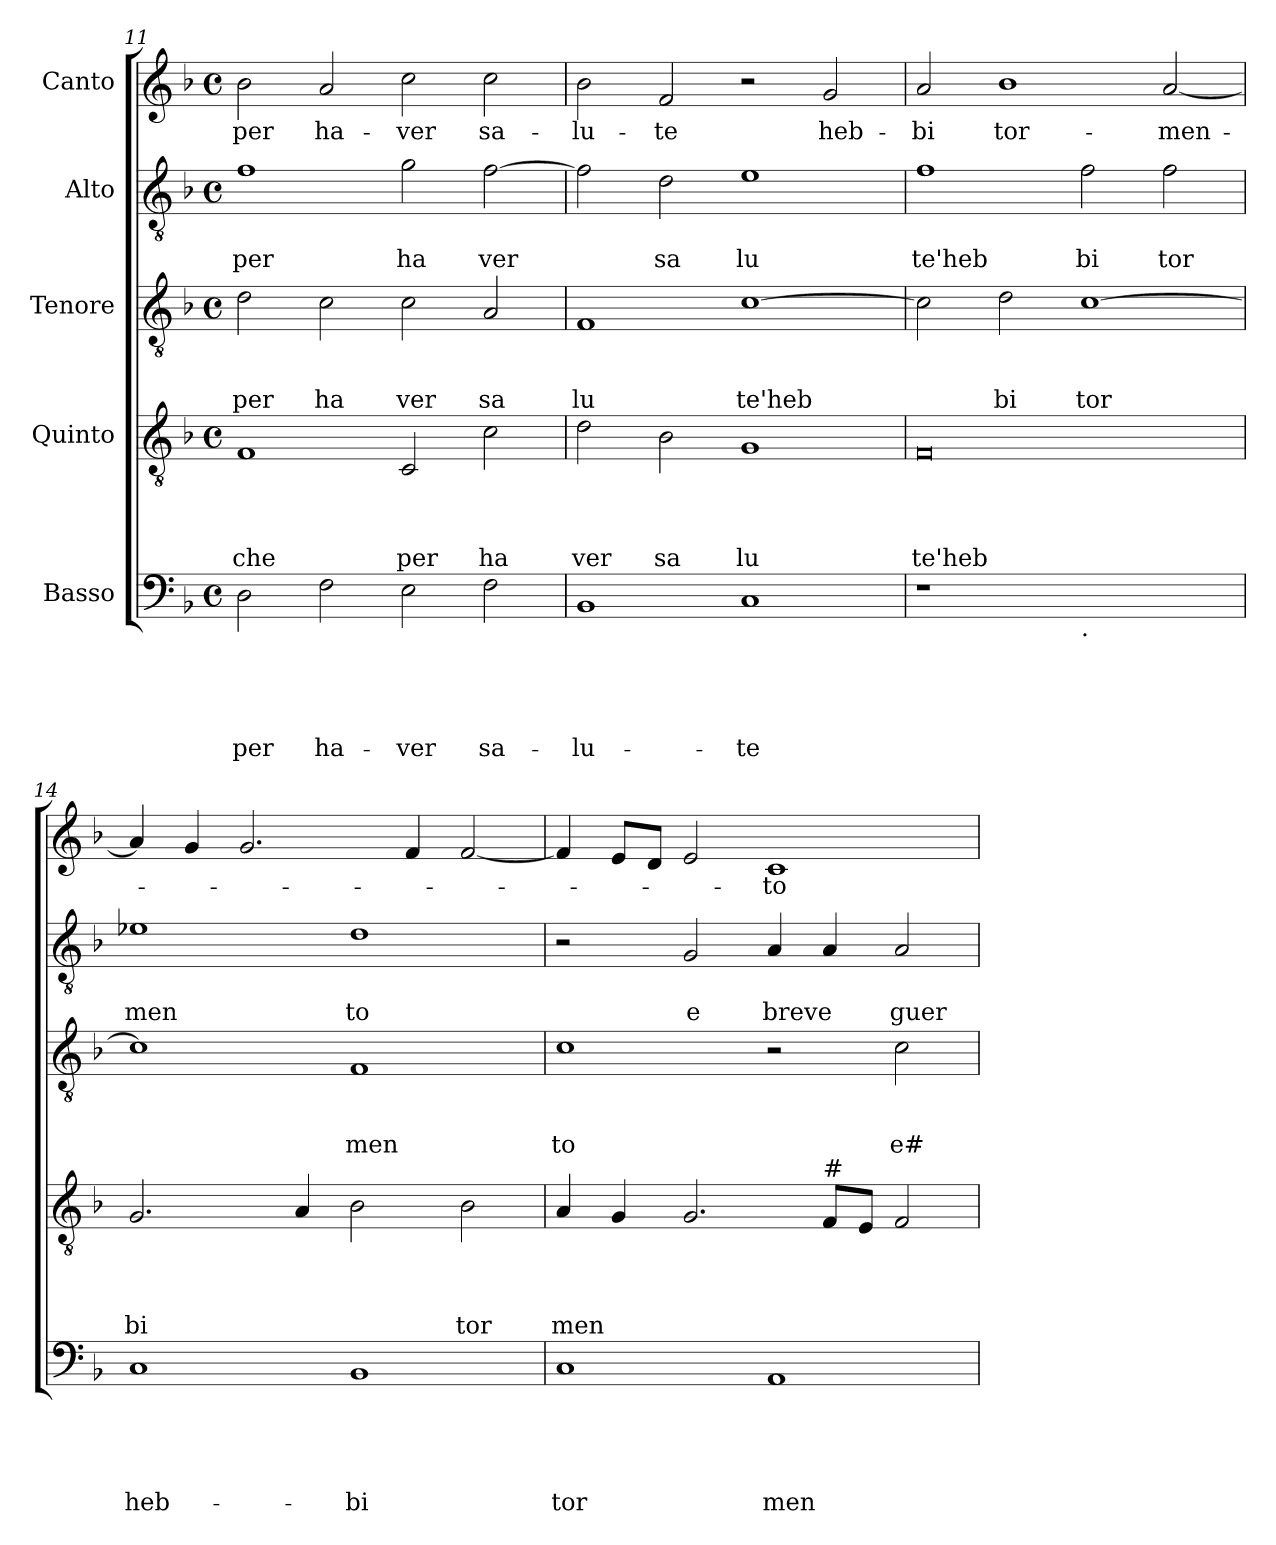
**kern	**text	**text	**text	**text	**text	**kern	**text	**text	**text	**text	**kern	**text	**text	**text	**kern	**text	**text	**kern	**text
*part5	*part5	*part5	*part5	*part5	*part5	*part4	*part4	*part4	*part4	*part4	*part3	*part3	*part3	*part3	*part2	*part2	*part2	*part1	*part1
*staff5	*staff5	*staff5	*staff5	*staff5	*staff5	*staff4	*staff4	*staff4	*staff4	*staff4	*staff3	*staff3	*staff3	*staff3	*staff2	*staff2	*staff2	*staff1	*staff1
*I"Basso	*	*	*	*	*	*I"Quinto	*	*	*	*	*I"Tenore	*	*	*	*I"Alto	*	*	*I"Canto	*
*clefF4	*	*	*	*	*	*clefGv2	*	*	*	*	*clefGv2	*	*	*	*clefGv2	*	*	*clefG2	*
*k[b-]	*	*	*	*	*	*k[b-]	*	*	*	*	*k[b-]	*	*	*	*k[b-]	*	*	*k[b-]	*
*F:	*	*	*	*	*	*F:	*	*	*	*	*F:	*	*	*	*F:	*	*	*F:	*
*M4/4	*	*	*	*	*	*M4/4	*	*	*	*	*M4/4	*	*	*	*M4/4	*	*	*M4/4	*
*met(c)	*	*	*	*	*	*met(c)	*	*	*	*	*met(c)	*	*	*	*met(c)	*	*	*met(c)	*
=11	=11	=11	=11	=11	=11	=11	=11	=11	=11	=11	=11	=11	=11	=11	=11	=11	=11	=11	=11
!	!	!	!	!	!LO:LY:b	!	!	!	!	!LO:LY:b	!	!	!	!LO:LY:b	!	!	!LO:LY:b	!	!LO:LY:b
2D\	.	.	.	.	per	1F	.	.	.	che	2d\	.	.	per	1f	.	per	2b-\	per
!	!	!	!	!	!LO:LY:b	!	!	!	!	!	!	!	!	!LO:LY:b	!	!	!	!	!LO:LY:b
2F\	.	.	.	.	ha-	.	.	.	.	.	2c\	.	.	ha	.	.	.	2a/	ha-
!	!	!	!	!	!LO:LY:b	!	!	!	!	!LO:LY:b	!	!	!	!LO:LY:b	!	!	!LO:LY:b	!	!LO:LY:b
2E\	.	.	.	.	-ver	2C/	.	.	.	per	2c\	.	.	ver	2g\	.	ha	2cc\	-ver
!	!	!	!	!	!LO:LY:b	!	!	!	!	!LO:LY:b	!	!	!	!LO:LY:b	!	!	!LO:LY:b	!	!LO:LY:b
2F\	.	.	.	.	sa-	2c\	.	.	.	ha	2A/	.	.	sa	[>2f\	.	ver	2cc\	sa-
=12	=12	=12	=12	=12	=12	=12	=12	=12	=12	=12	=12	=12	=12	=12	=12	=12	=12	=12	=12
!	!	!	!	!	!LO:LY:b	!	!	!	!	!LO:LY:b	!	!	!	!LO:LY:b	!	!	!	!	!LO:LY:b
1BB-	.	.	.	.	-lu-	2d\	.	.	.	ver	1F	.	.	lu	2f\]	.	.	2b-\	-lu-
!	!	!	!	!	!	!	!	!	!	!LO:LY:b	!	!	!	!	!	!	!LO:LY:b	!	!LO:LY:b
.	.	.	.	.	.	2B-\	.	.	.	sa	.	.	.	.	2d\	.	sa	2f/	-te
!	!	!	!	!	!LO:LY:b	!	!	!	!	!LO:LY:b	!	!	!	!LO:LY:b	!	!	!LO:LY:b	!	!
1C	.	.	.	.	-te	1G	.	.	.	lu	[>1c	.	.	te'heb	1e	.	lu	2r	.
!	!	!	!	!	!	!	!	!	!	!	!	!	!	!	!	!	!	!	!LO:LY:b
.	.	.	.	.	.	.	.	.	.	.	.	.	.	.	.	.	.	2g/	heb-
=13	=13	=13	=13	=13	=13	=13	=13	=13	=13	=13	=13	=13	=13	=13	=13	=13	=13	=13	=13
!	!	!	!	!	!	!	!	!	!	!LO:LY:b	!	!	!	!	!	!	!LO:LY:b	!	!LO:LY:b
1r	.	.	.	.	.	0F	.	.	.	te'heb	2c\]	.	.	.	1f	.	te'heb	2a/	-bi
!	!	!	!	!	!	!	!	!	!	!	!	!	!	!LO:LY:b	!	!	!	!	!LO:LY:b
.	.	.	.	.	.	.	.	.	.	.	2d\	.	.	bi	.	.	.	1b-	tor-
!LO:TX:b:t=.	!	!	!	!	!	!	!	!	!	!	!	!	!	!	!	!	!	!	!
!	!	!	!	!	!	!	!	!	!	!	!	!	!	!LO:LY:b	!	!	!LO:LY:b	!	!
1ryy	.	.	.	.	.	.	.	.	.	.	[>1c	.	.	tor	2f\	.	bi	.	.
!	!	!	!	!	!	!	!	!	!	!	!	!	!	!	!	!	!LO:LY:b	!	!LO:LY:b
.	.	.	.	.	.	.	.	.	.	.	.	.	.	.	2f\	.	tor	[<2a/	-men-
=14	=14	=14	=14	=14	=14	=14	=14	=14	=14	=14	=14	=14	=14	=14	=14	=14	=14	=14	=14
!	!	!	!	!	!LO:LY:b	!	!	!	!	!LO:LY:b	!	!	!	!	!	!	!LO:LY:b	!	!
1C	.	.	.	.	heb-	2.G/	.	.	.	bi	1c]	.	.	.	1e-X	.	men	4a/]	.
.	.	.	.	.	.	.	.	.	.	.	.	.	.	.	.	.	.	4g/	.
.	.	.	.	.	.	.	.	.	.	.	.	.	.	.	.	.	.	2.g/	.
.	.	.	.	.	.	4A/	.	.	.	.	.	.	.	.	.	.	.	.	.
!	!	!	!	!	!LO:LY:b	!	!	!	!	!	!	!	!	!LO:LY:b	!	!	!LO:LY:b	!	!
1BB-	.	.	.	.	-bi	2B-\	.	.	.	.	1F	.	.	men	1d	.	to	.	.
.	.	.	.	.	.	.	.	.	.	.	.	.	.	.	.	.	.	4f/	.
!	!	!	!	!	!	!	!	!	!	!LO:LY:b	!	!	!	!	!	!	!	!	!
.	.	.	.	.	.	2B-\	.	.	.	tor	.	.	.	.	.	.	.	[>2f/	.
!!LO:PB:g=z
=15	=15	=15	=15	=15	=15	=15	=15	=15	=15	=15	=15	=15	=15	=15	=15	=15	=15	=15	=15
!	!	!	!	!	!LO:LY:b	!	!	!	!	!LO:LY:b	!	!	!	!LO:LY:b	!	!	!	!	!
1C	.	.	.	.	tor	4A/	.	.	.	men	1c	.	.	to	2r	.	.	4f/]	.
.	.	.	.	.	.	4G/	.	.	.	.	.	.	.	.	.	.	.	8e/L	.
.	.	.	.	.	.	.	.	.	.	.	.	.	.	.	.	.	.	8d/J	.
!	!	!	!	!	!	!	!	!	!	!	!	!	!	!	!	!	!LO:LY:b	!	!
.	.	.	.	.	.	2.G/	.	.	.	.	.	.	.	.	2G/	.	e	2e/	.
!	!	!	!	!	!LO:LY:b	!	!	!	!	!	!	!	!	!	!	!	!LO:LY:b	!	!LO:LY:b
1AA	.	.	.	.	men	.	.	.	.	.	2r	.	.	.	4A/	.	breve	1c	-to
!	!	!	!	!	!	!LO:TX:a:t=#	!	!	!	!	!	!	!	!	!	!	!	!	!
.	.	.	.	.	.	8F/L	.	.	.	.	.	.	.	.	4A/	.	.	.	.
.	.	.	.	.	.	8E/J	.	.	.	.	.	.	.	.	.	.	.	.	.
!	!	!	!	!	!	!	!	!	!	!	!	!	!	!LO:LY:b	!	!	!LO:LY:b	!	!
.	.	.	.	.	.	2F/	.	.	.	.	2c\	.	.	e#	2A/	.	guer	.	.
=	=	=	=	=	=	=	=	=	=	=	=	=	=	=	=	=	=	=	=
*-	*-	*-	*-	*-	*-	*-	*-	*-	*-	*-	*-	*-	*-	*-	*-	*-	*-	*-	*-
